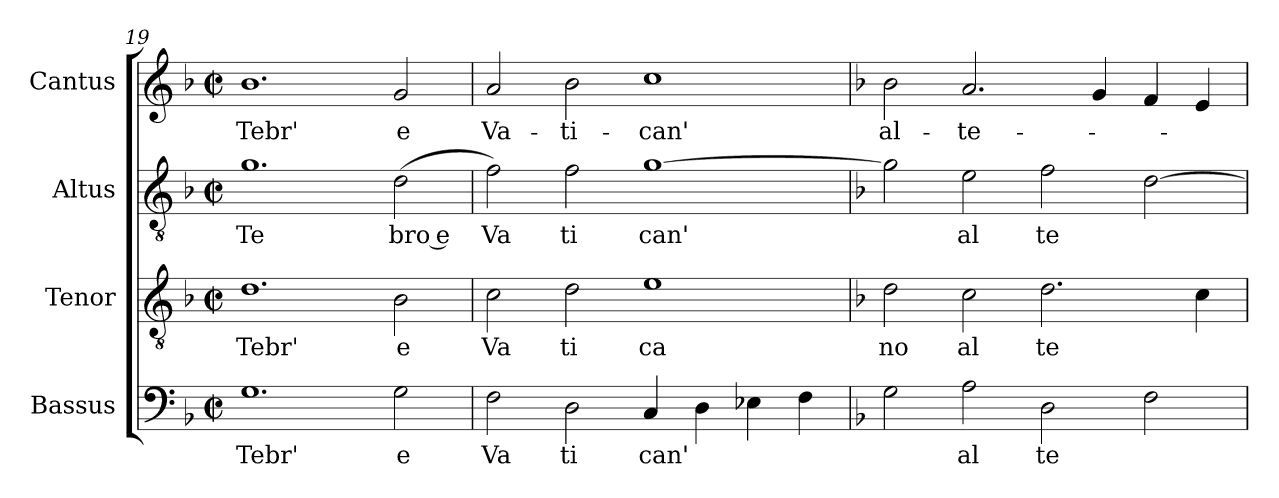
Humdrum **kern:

**kern	**text	**kern	**text	**kern	**text	**kern	**text
*part4	*part4	*part3	*part3	*part2	*part2	*part1	*part1
*staff4	*staff4	*staff3	*staff3	*staff2	*staff2	*staff1	*staff1
*I"Bassus	*	*I"Tenor	*	*I"Altus	*	*I"Cantus	*
*clefF4	*	*clefGv2	*	*clefGv2	*	*clefG2	*
*k[b-]	*	*k[b-]	*	*k[b-]	*	*k[b-]	*
*F:	*	*F:	*	*F:	*	*F:	*
*M2/2	*	*M2/2	*	*M2/2	*	*M2/2	*
*met(c|)	*	*met(c|)	*	*met(c|)	*	*met(c|)	*
=19	=19	=19	=19	=19	=19	=19	=19
!	!LO:LY:b:cj	!	!LO:LY:b:cj	!	!LO:LY:b:cj	!	!LO:LY:b:cj
1.G	Tebr'	1.d	Tebr'	1.g	Te	1.b-	Tebr'
!	!LO:LY:b:cj	!	!LO:LY:b:cj	!	!LO:LY:b:rj	!	!LO:LY:b:cj
2G\	e	2B-\	e	(<2d\	bro e	2g/	e
=20	=20	=20	=20	=20	=20	=20	=20
!	!LO:LY:b:cj	!	!LO:LY:b:cj	!	!LO:LY:b:cj	!	!LO:LY:b:cj
2F\	Va	2c\	Va	2f\)	Va	2a/	Va-
!	!LO:LY:b:cj	!	!LO:LY:b:cj	!	!LO:LY:b:cj	!	!LO:LY:b:cj
2D\	ti	2d\	ti	2f\	ti	2b-\	-ti-
!	!LO:LY:b	!	!LO:LY:b:cj	!	!LO:LY:b	!	!LO:LY:b:cj
4C/	can'	1e	ca	[>1g	can'	1cc	-can'
4D\	.	.	.	.	.	.	.
4E-\	.	.	.	.	.	.	.
4F\	.	.	.	.	.	.	.
=21	=21	=21	=21	=21	=21	=21	=21
*	*	*k[b-]	*	*	*	*	*
*	*	*F:	*	*	*	*	*
!	!	!	!LO:LY:b:cj	!	!	!	!LO:LY:b:cj
2G\	.	2d\	no	2g\]	.	2b-\	al-
!	!LO:LY:b:cj	!	!LO:LY:b:cj	!	!LO:LY:b:cj	!	!LO:LY:b:cj
2A\	al	2c\	al	2e\	al	2.a/	-te-
!	!LO:LY:b:cj	!	!LO:LY:b:cj	!	!LO:LY:b:cj	!	!
2D\	te	2.d\	te	2f\	te	.	.
.	.	.	.	.	.	4g/	.
2F\	.	.	.	[>2d\	.	4f/	.
.	.	4c\	.	.	.	4e/	.
=	=	=	=	=	=	=	=
*-	*-	*-	*-	*-	*-	*-	*-
